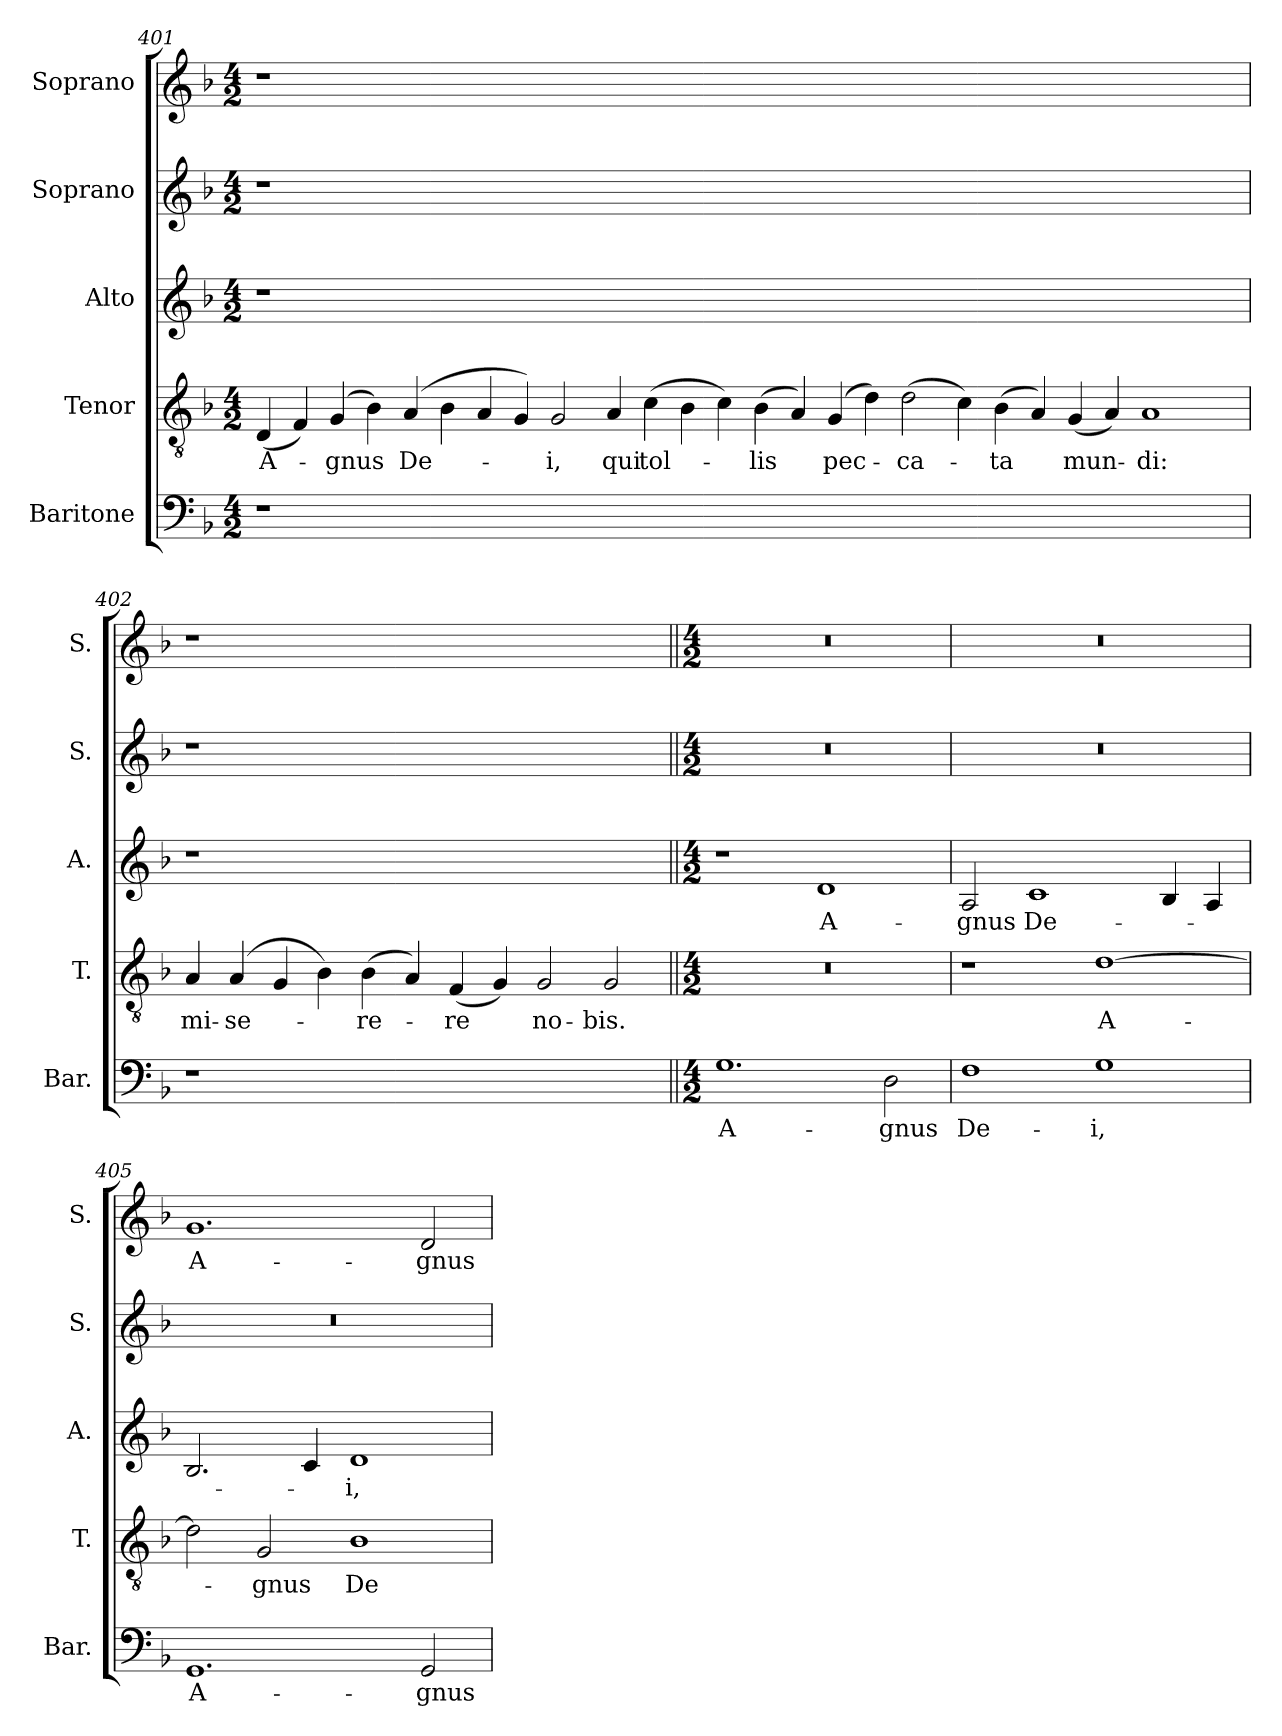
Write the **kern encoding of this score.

**kern	**text	**kern	**text	**kern	**text	**kern	**kern	**text
*part5	*part5	*part4	*part4	*part3	*part3	*part2	*part1	*part1
*staff5	*staff5	*staff4	*staff4	*staff3	*staff3	*staff2	*staff1	*staff1
*I"Baritone	*	*I"Tenor	*	*I"Alto	*	*I"Soprano	*I"Soprano	*
*I'Bar.	*	*I'T.	*	*I'A.	*	*I'S.	*I'S.	*
!!LO:PB:g=z
*clefF4	*	*clefGv2	*	*clefG2	*	*clefG2	*clefG2	*
*	*	*ITrd7c12	*	*	*	*	*	*
*k[b-]	*	*k[b-]	*	*k[b-]	*	*k[b-]	*k[b-]	*
*F:	*	*F:	*	*F:	*	*F:	*F:	*
*M4/2	*	*M4/2	*	*M4/2	*	*M4/2	*M4/2	*
=401	=401	=401	=401	=401	=401	=401	=401	=401
!LO:N:vis=1	!	!	!	!	!	!	!	!
!	!	!	!LO:LY:b:color=#000000	!LO:N:vis=1	!	!LO:N:vis=1	!LO:N:vis=1	!
0r	.	(4DDi/	A-	0r	.	0r	0r	.
.	.	4FFi/)	.	.	.	.	.	.
!	!	!	!LO:LY:b:color=#000000	!	!	!	!	!
.	.	(4GGi/	-gnus	.	.	.	.	.
.	.	4BB-i\)	.	.	.	.	.	.
!	!	!	!LO:LY:b:color=#000000	!	!	!	!	!
.	.	(4AAi/	De-	.	.	.	.	.
.	.	4BB-i\	.	.	.	.	.	.
.	.	4AAi/	.	.	.	.	.	.
.	.	4GGi/)	.	.	.	.	.	.
!	!	!	!LO:LY:b:color=#000000	!	!	!	!	!
00ryy	.	2GGi/	-i,	00ryy	.	00ryy	00ryy	.
!	!	!	!LO:LY:b:color=#000000	!	!	!	!	!
.	.	4AAi/	qui	.	.	.	.	.
!	!	!	!LO:LY:b:color=#000000	!	!	!	!	!
.	.	(4Ci\	tol-	.	.	.	.	.
.	.	4BB-i\	.	.	.	.	.	.
.	.	4Ci\)	.	.	.	.	.	.
!	!	!	!LO:LY:b:color=#000000	!	!	!	!	!
.	.	(4BB-i\	-lis	.	.	.	.	.
.	.	4AAi/)	.	.	.	.	.	.
!	!	!	!LO:LY:b:color=#000000	!	!	!	!	!
.	.	(4GGi/	pec-	.	.	.	.	.
.	.	4Di\)	.	.	.	.	.	.
!	!	!	!LO:LY:b:color=#000000	!	!	!	!	!
.	.	(2Di\	-ca-	.	.	.	.	.
.	.	4Ci\)	.	.	.	.	.	.
!	!	!	!LO:LY:b:color=#000000	!	!	!	!	!
.	.	(4BB-i\	-ta	.	.	.	.	.
.	.	4AAi/)	.	.	.	.	.	.
!	!	!	!LO:LY:b:color=#000000	!	!	!	!	!
.	.	(4GGi/	mun-	.	.	.	.	.
1ryy	.	4AAi/)	.	1ryy	.	1ryy	1ryy	.
!	!	!	!LO:LY:b:color=#000000	!	!	!	!	!
.	.	1AAi	-di:	.	.	.	.	.
4ryy	.	.	.	4ryy	.	4ryy	4ryy	.
=402	=402	=402	=402	=402	=402	=402	=402	=402
!LO:N:vis=1	!	!	!	!	!	!	!	!
!	!	!	!LO:LY:b:color=#000000	!LO:N:vis=1	!	!LO:N:vis=1	!LO:N:vis=1	!
0r	.	4AAi/	mi-	0r	.	0r	0r	.
!	!	!	!LO:LY:b:color=#000000	!	!	!	!	!
.	.	(4AAi/	-se-	.	.	.	.	.
.	.	4GGi/	.	.	.	.	.	.
.	.	4BB-i\)	.	.	.	.	.	.
!	!	!	!LO:LY:b:color=#000000	!	!	!	!	!
.	.	(4BB-i\	-re-	.	.	.	.	.
.	.	4AAi/)	.	.	.	.	.	.
!	!	!	!LO:LY:b:color=#000000	!	!	!	!	!
.	.	(4FFi/	-re	.	.	.	.	.
.	.	4GGi/)	.	.	.	.	.	.
!	!	!	!LO:LY:b:color=#000000	!	!	!	!	!
1ryy	.	2GGi/	no-	1ryy	.	1ryy	1ryy	.
!	!	!	!LO:LY:b:color=#000000	!	!	!	!	!
.	.	2GGi/	-bis.	.	.	.	.	.
!!LO:LB:g=z
=403||	=403||	=403||	=403||	=403||	=403||	=403||	=403||	=403||
*M4/2	*	*M4/2	*	*M4/2	*	*M4/2	*M4/2	*
*	*	*	*	*	*	*	*MM184	*
!	!LO:LY:b:color=#000000	!LO:N:vis=1	!	!	!	!LO:N:vis=1	!LO:N:vis=1	!
1.Gi	A-	0r	.	1r	.	0r	0r	.
!	!	!	!	!	!LO:LY:b:color=#000000	!	!	!
.	.	.	.	1di	A-	.	.	.
!	!LO:LY:b:color=#000000	!	!	!	!	!	!	!
2Di\	-gnus	.	.	.	.	.	.	.
=404	=404	=404	=404	=404	=404	=404	=404	=404
!	!LO:LY:b:color=#000000	!	!	!	!	!	!	!
!	!	!	!	!	!LO:LY:b:color=#000000	!LO:N:vis=1	!LO:N:vis=1	!
1Fi	De-	1r	.	2Ai/	-gnus	0r	0r	.
!	!	!	!	!	!LO:LY:b:color=#000000	!	!	!
.	.	.	.	1ci	De-	.	.	.
!	!LO:LY:b:color=#000000	!	!	!	!	!	!	!
!	!	!	!LO:LY:b:color=#000000	!	!	!	!	!
1Gi	-i,	[1Di	A-	.	.	.	.	.
.	.	.	.	4B-i/	.	.	.	.
.	.	.	.	4Ai/	.	.	.	.
=405	=405	=405	=405	=405	=405	=405	=405	=405
!	!LO:LY:b:color=#000000	!	!	!	!	!LO:N:vis=1	!	!
!	!	!	!	!	!	!	!	!LO:LY:b:color=#000000
1.GGi	A-	2Di\]	.	2.B-i/	.	0r	1.gi	A-
!	!	!	!LO:LY:b:color=#000000	!	!	!	!	!
.	.	2GGi/	-gnus	.	.	.	.	.
.	.	.	.	4ci/	.	.	.	.
!	!	!	!LO:LY:b:color=#000000	!	!	!	!	!
!	!	!	!	!	!LO:LY:b:color=#000000	!	!	!
.	.	1BB-i	De-	1di	-i,	.	.	.
!	!LO:LY:b:color=#000000	!	!	!	!	!	!	!
!	!	!	!	!	!	!	!	!LO:LY:b:color=#000000
2GGi/	-gnus	.	.	.	.	.	2di/	-gnus
=	=	=	=	=	=	=	=	=
*-	*-	*-	*-	*-	*-	*-	*-	*-
